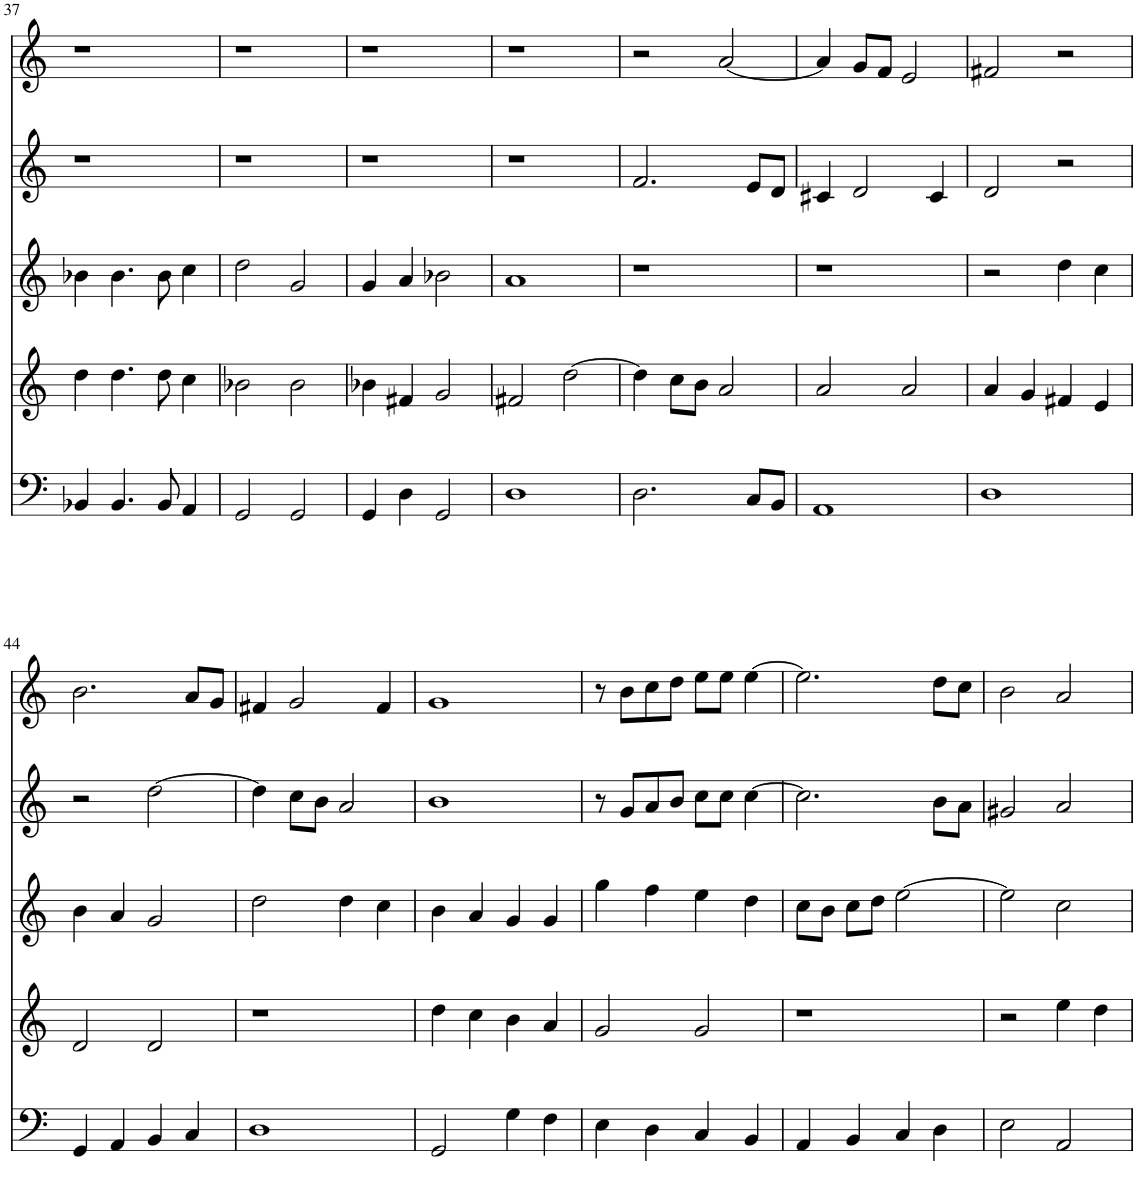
**kern	**kern	**kern	**kern	**kern
*part5	*part4	*part3	*part2	*part1
*staff5	*staff4	*staff3	*staff2	*staff1
*I"vox	*I"vox	*I"vox	*I"vox	*I"vox
!!LO:PB:g=z
*clefF4	*clefG2	*clefG2	*clefG2	*clefG2
*k[]	*k[]	*k[]	*k[]	*k[]
*M4/4	*M4/4	*M4/4	*M4/4	*M4/4
=37	=37	=37	=37	=37
4BB-X/	4dd\	4b-X\	1r	1r
4.BB-/	4.dd\	4.b-\	.	.
8BB-/	8dd\	8b-\	.	.
4AA/	4cc\	4cc\	.	.
=38	=38	=38	=38	=38
2GG/	2b-X\	2dd\	1r	1r
2GG/	2b-\	2g/	.	.
=39	=39	=39	=39	=39
4GG/	4b-X\	4g/	1r	1r
4D\	4f#X/	4a/	.	.
2GG/	2g/	2b-X\	.	.
=40	=40	=40	=40	=40
1D	2f#X/	1a	1r	1r
.	[2dd\	.	.	.
=41	=41	=41	=41	=41
2.D\	4dd\]	1r	2.f/	2r
.	8cc\L	.	.	.
.	8b\J	.	.	.
.	2a/	.	.	[2a/
8C/L	.	.	8e/L	.
8BB/J	.	.	8d/J	.
=42	=42	=42	=42	=42
1AA	2a/	1r	4c#X/	4a/]
.	.	.	2d/	8g/L
.	.	.	.	8f/J
.	2a/	.	.	2e/
.	.	.	4c#/	.
=43	=43	=43	=43	=43
1D	4a/	2r	2d/	2f#X/
.	4g/	.	.	.
.	4f#X/	4dd\	2r	2r
.	4e/	4cc\	.	.
!!LO:LB:g=z
=44	=44	=44	=44	=44
4GG/	2d/	4b\	2r	2.b\
4AA/	.	4a/	.	.
4BB/	2d/	2g/	[2dd\	.
4C/	.	.	.	8a/L
.	.	.	.	8g/J
=45	=45	=45	=45	=45
1D	1r	2dd\	4dd\]	4f#X/
.	.	.	8cc\L	2g/
.	.	.	8b\J	.
.	.	4dd\	2a/	.
.	.	4cc\	.	4f#/
=46	=46	=46	=46	=46
2GG/	4dd\	4b\	1b	1g
.	4cc\	4a/	.	.
4G\	4b\	4g/	.	.
4F\	4a/	4g/	.	.
=47	=47	=47	=47	=47
4E\	2g/	4gg\	8r	8r
.	.	.	8g/L	8b\L
4D\	.	4ff\	8a/	8cc\
.	.	.	8b/J	8dd\J
4C/	2g/	4ee\	8cc\L	8ee\L
.	.	.	8cc\J	8ee\J
4BB/	.	4dd\	[4cc\	[4ee\
=48	=48	=48	=48	=48
4AA/	1r	8cc\L	2.cc\]	2.ee\]
.	.	8b\J	.	.
4BB/	.	8cc\L	.	.
.	.	8dd\J	.	.
4C/	.	[2ee\	.	.
4D\	.	.	8b\L	8dd\L
.	.	.	8a\J	8cc\J
=49	=49	=49	=49	=49
2E\	2r	2ee\]	2g#X/	2b\
2AA/	4ee\	2cc\	2a/	2a/
.	4dd\	.	.	.
=	=	=	=	=
*-	*-	*-	*-	*-
